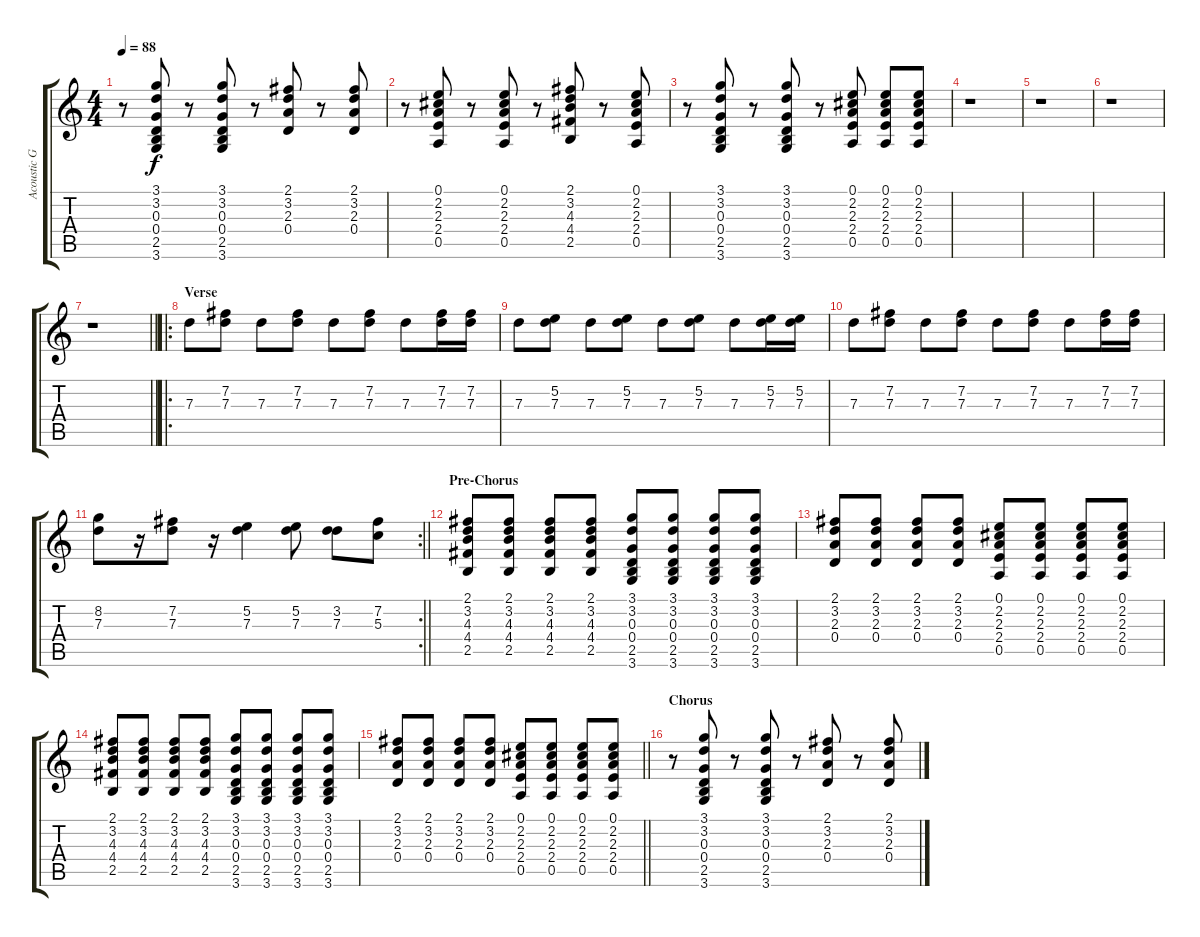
\track ("Acoustic Guitar 2" "Acoustic G") {instrument acousticguitarsteel}
\staff {score tabs}
\tuning (E4 B3 G3 D3 A2 E2) {hide}
\ts (4 4)
\tempo 88
\clef g2
\ks c
r.8{dy f} (3.1 3.2 0.3 0.4 2.5 3.6).8 r.8 (3.1 3.2 0.3 0.4 2.5 3.6).8 r.8 (2.1 3.2 2.3 0.4).8 r.8 (2.1 3.2 2.3 0.4).8 |
r.8 (0.1 2.2 2.3 2.4 0.5).8 r.8 (0.1 2.2 2.3 2.4 0.5).8 r.8 (2.1 3.2 4.3 4.4 2.5).8 r.8 (0.1 2.2 2.3 2.4 0.5).8 |
r.8 (3.1 3.2 0.3 0.4 2.5 3.6).8 r.8 (3.1 3.2 0.3 0.4 2.5 3.6).8 r.8 (0.1 2.2 2.3 2.4 0.5).8 (0.1 2.2 2.3 2.4 0.5).8 (0.1 2.2 2.3 2.4 0.5).8 |
r.1 |
r.1 |
r.1 |
\barLineRight lightlight
r.1 |
\ro
\section ("" "Verse")
7.3.8 (7.2 7.3).8 7.3.8 (7.2 7.3).8 7.3.8 (7.2 7.3).8 7.3.8 (7.2 7.3).16 (7.2 7.3).16 |
7.3.8 (5.2 7.3).8 7.3.8 (5.2 7.3).8 7.3.8 (5.2 7.3).8 7.3.8 (5.2 7.3).16 (5.2 7.3).16 |
7.3.8 (7.2 7.3).8 7.3.8 (7.2 7.3).8 7.3.8 (7.2 7.3).8 7.3.8 (7.2 7.3).16 (7.2 7.3).16 |
\rc 2
\barLineRight lightlight
(8.2 7.3).8 r.16 (7.2 7.3).8 r.16 (5.2 7.3).4 (5.2 7.3).8 (3.2 7.3).8 (7.2 5.3).8 |
\section ("" "Pre-Chorus")
(2.1 3.2 4.3 4.4 2.5).8 (2.1 3.2 4.3 4.4 2.5).8 (2.1 3.2 4.3 4.4 2.5).8 (2.1 3.2 4.3 4.4 2.5).8 (3.1 3.2 0.3 0.4 2.5 3.6).8 (3.1 3.2 0.3 0.4 2.5 3.6).8 (3.1 3.2 0.3 0.4 2.5 3.6).8 (3.1 3.2 0.3 0.4 2.5 3.6).8 |
(2.1 3.2 2.3 0.4).8 (2.1 3.2 2.3 0.4).8 (2.1 3.2 2.3 0.4).8 (2.1 3.2 2.3 0.4).8 (0.1 2.2 2.3 2.4 0.5).8 (0.1 2.2 2.3 2.4 0.5).8 (0.1 2.2 2.3 2.4 0.5).8 (0.1 2.2 2.3 2.4 0.5).8 |
(2.1 3.2 4.3 4.4 2.5).8 (2.1 3.2 4.3 4.4 2.5).8 (2.1 3.2 4.3 4.4 2.5).8 (2.1 3.2 4.3 4.4 2.5).8 (3.1 3.2 0.3 0.4 2.5 3.6).8 (3.1 3.2 0.3 0.4 2.5 3.6).8 (3.1 3.2 0.3 0.4 2.5 3.6).8 (3.1 3.2 0.3 0.4 2.5 3.6).8 |
\barLineRight lightlight
(2.1 3.2 2.3 0.4).8 (2.1 3.2 2.3 0.4).8 (2.1 3.2 2.3 0.4).8 (2.1 3.2 2.3 0.4).8 (0.1 2.2 2.3 2.4 0.5).8 (0.1 2.2 2.3 2.4 0.5).8 (0.1 2.2 2.3 2.4 0.5).8 (0.1 2.2 2.3 2.4 0.5).8 |
\section ("" "Chorus")
r.8 (3.1 3.2 0.3 0.4 2.5 3.6).8 r.8 (3.1 3.2 0.3 0.4 2.5 3.6).8 r.8 (2.1 3.2 2.3 0.4).8 r.8 (2.1 3.2 2.3 0.4).8
